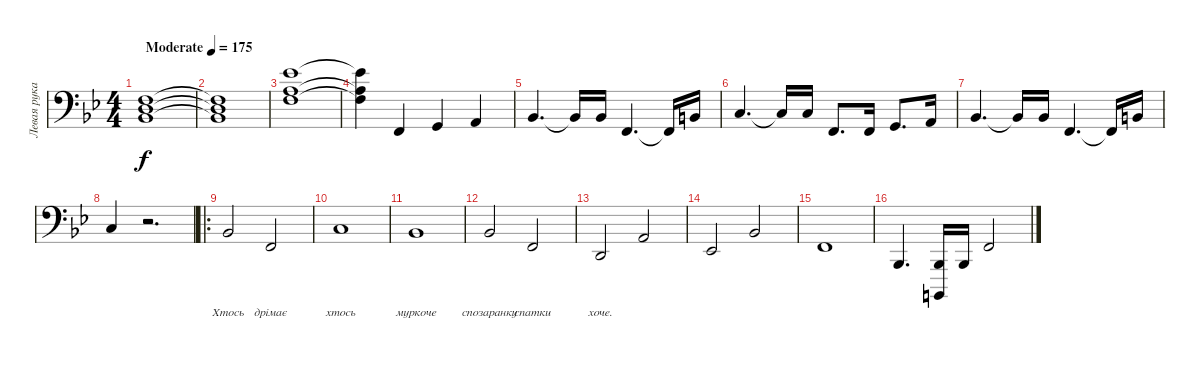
\track ("Левая рука" "Левая рука") {instrument brightacousticpiano}
\staff {score}
\tuning (G2 D2 A1 E1 B0) {hide}
\ts (4 4)
\tempo (175 "Moderate")
\clef f4
\ks bb
(10.1 12.2 13.3).1{dy f instrument brightacousticpiano} |
(10.1{t} 12.2{t} 13.3{t}).1 |
(20.1 19.2 20.3).1 |
(20.1{t} 19.2{t} 20.3{t}).4 18.5.4 20.5.4 17.4.4 |
18.4.4{d} 18.4{t}.16 18.4.16 18.5.4{d} 18.5{t}.16 19.4.16 |
20.4.4{d} 20.4{t}.16 20.4.16 18.5.8{d} 18.5.16 15.4.8{d} 17.4.16 |
18.4.4{d} 18.4{t}.16 18.4.16 18.5.4{d} 18.5{t}.16 19.4.16 |
20.4.4{lyrics (0 "") lyrics (1 "") lyrics (2 "") lyrics (3 "") lyrics (4 "")} r.2{d} |
\ro
18.4.2{lyrics (0 "Хтось") lyrics (1 "") lyrics (2 "") lyrics (3 "") lyrics (4 "")} 18.5.2{lyrics (0 "дрімає") lyrics (1 "") lyrics (2 "") lyrics (3 "") lyrics (4 "")} |
15.3.1{lyrics (0 "хтось") lyrics (1 "") lyrics (2 "") lyrics (3 "") lyrics (4 "")} |
13.3.1{lyrics (0 "муркоче") lyrics (1 "") lyrics (2 "") lyrics (3 "") lyrics (4 "")} |
13.3.2{lyrics (0 "спозаранку") lyrics (1 "") lyrics (2 "") lyrics (3 "") lyrics (4 "")} 13.4.2{lyrics (0 "спатки") lyrics (1 "") lyrics (2 "") lyrics (3 "") lyrics (4 "")} |
10.4.2{lyrics (0 "хоче.") lyrics (1 "") lyrics (2 "") lyrics (3 "") lyrics (4 "")} 12.3.2 |
11.4.2 13.3.2 |
13.4.1 |
1.3.4{d} (1.3 0.5).16 1.3.16 13.4.2
